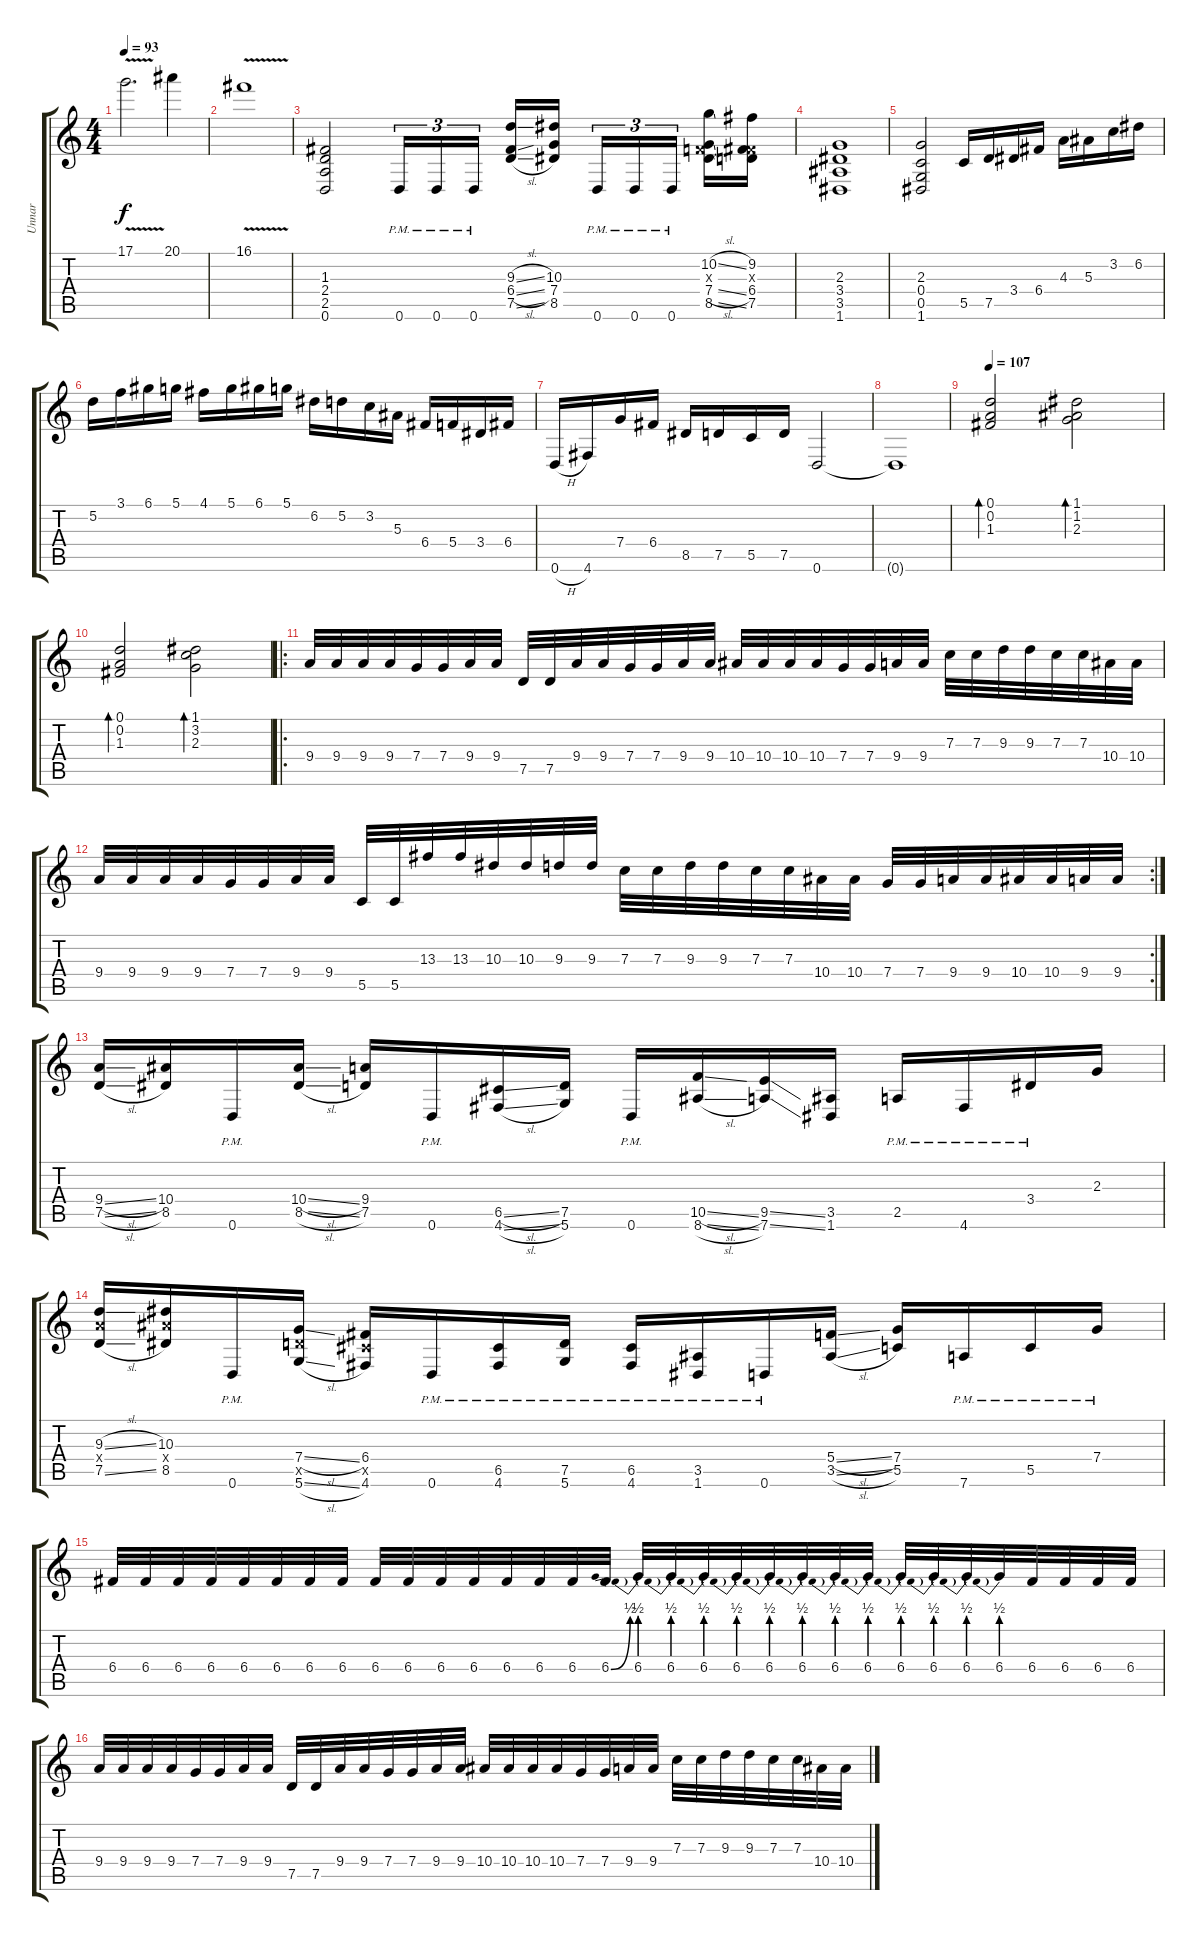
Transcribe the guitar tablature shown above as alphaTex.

\track ("Unnar" "Unnar") {instrument distortionguitar}
\staff {score tabs}
\tuning (D4 A3 F3 C3 G2 D2) {hide}
\ts (4 4)
\tempo 93
\clef g2
\ks c
17.1{v}.2{d dy f} 20.1.4 |
16.1{v}.1 |
(1.3 2.4 2.5 0.6).2 0.6{pm}.16{tu (3 2)} 0.6{pm}.16{tu (3 2)} 0.6{pm}.16{tu (3 2) beam splitsecondary} (9.3{sl} 6.4{sl} 7.5{sl}).16 (10.3 7.4 8.5).16 0.6{pm}.16{tu (3 2)} 0.6{pm}.16{tu (3 2)} 0.6{pm}.16{tu (3 2) beam splitsecondary} (10.2{sl} 0.3{x} 7.4{sl} 8.5{sl}).16 (9.2 0.3{x} 6.4 7.5).16 |
(2.3 3.4 3.5 1.6).1 |
(2.3 0.4 0.5 1.6).2 5.5.16 7.5.16 3.4.16 6.4.16 4.3.16 5.3.16 3.2.16 6.2.16 |
5.2.16 3.1.16 6.1.16 5.1.16 4.1.16 5.1.16 6.1.16 5.1.16 6.2.16 5.2.16 3.2.16 5.3.16 6.4.16 5.4.16 3.4.16 6.4.16 |
0.6{h}.16 4.6.16 7.4.16 6.4.16 8.5.16 7.5.16 5.5.16 7.5.16 0.6.2 |
0.6{t}.1 |
\tempo 107
(0.1 0.2 1.3).2{bd 60 instrument electricguitarclean} (1.1 1.2 2.3).2{bd 60} |
(0.1 0.2 1.3).2{bd 120} (1.1 3.2 2.3).2{bd 60} |
\ro
9.4.32{instrument distortionguitar} 9.4.32 9.4.32 9.4.32 7.4.32 7.4.32 9.4.32 9.4.32 7.5.32 7.5.32 9.4.32 9.4.32 7.4.32 7.4.32 9.4.32 9.4.32 10.4.32 10.4.32 10.4.32 10.4.32 7.4.32 7.4.32 9.4.32 9.4.32 7.3.32 7.3.32 9.3.32 9.3.32 7.3.32 7.3.32 10.4.32 10.4.32 |
\rc 2
9.4.32 9.4.32 9.4.32 9.4.32 7.4.32 7.4.32 9.4.32 9.4.32 5.5.32 5.5.32 13.3.32 13.3.32 10.3.32 10.3.32 9.3.32 9.3.32 7.3.32 7.3.32 9.3.32 9.3.32 7.3.32 7.3.32 10.4.32 10.4.32 7.4.32 7.4.32 9.4.32 9.4.32 10.4.32 10.4.32 9.4.32 9.4.32 |
(9.4{sl} 7.5{sl}).16 (10.4 8.5).16 0.6{pm}.16 (10.4{sl} 8.5{sl}).16 (9.4 7.5).16 0.6{pm}.16 (6.5{sl} 4.6{sl}).16 (7.5 5.6).16 0.6{pm}.16 (10.5{sl} 8.6{sl}).16 (9.5{ss} 7.6{ss}).16 (3.5 1.6).16 2.5{pm}.16 4.6{pm}.16 3.4{pm}.16 2.3.16 |
(9.3{sl} 9.4{x} 7.5{sl}).16 (10.3 10.4{x} 8.5).16 0.6{pm}.16 (7.4{sl} 7.5{x} 5.6{sl}).16 (6.4 6.5{x} 4.6).16 0.6{pm}.16 (6.5{pm} 4.6{pm}).16 (7.5{pm} 5.6{pm}).16 (6.5{pm} 4.6{pm}).16 (3.5{pm} 1.6{pm}).16 0.6{pm}.16 (5.4{sl} 3.5{sl}).16 (7.4 5.5).16 7.6{pm}.16 5.5{pm}.16 7.4{pm}.16 |
6.4.32 6.4.32 6.4.32 6.4.32 6.4.32 6.4.32 6.4.32 6.4.32 6.4.32 6.4.32 6.4.32 6.4.32 6.4.32 6.4.32 6.4.32 6.4{be (bend 0 0 60 2)}.32 6.4{be (prebend 0 2 60 2)}.32 6.4{be (prebend 0 2 60 2)}.32 6.4{be (prebend 0 2 60 2)}.32 6.4{be (prebend 0 2 60 2)}.32 6.4{be (prebend 0 2 60 2)}.32 6.4{be (prebend 0 2 60 2)}.32 6.4{be (prebend 0 2 60 2)}.32 6.4{be (prebend 0 2 60 2)}.32 6.4{be (prebend 0 2 60 2)}.32 6.4{be (prebend 0 2 60 2)}.32 6.4{be (prebend 0 2 60 2)}.32 6.4{be (prebend 0 2 60 2)}.32 6.4.32 6.4.32 6.4.32 6.4.32 |
9.4.32 9.4.32 9.4.32 9.4.32 7.4.32 7.4.32 9.4.32 9.4.32 7.5.32 7.5.32 9.4.32 9.4.32 7.4.32 7.4.32 9.4.32 9.4.32 10.4.32 10.4.32 10.4.32 10.4.32 7.4.32 7.4.32 9.4.32 9.4.32 7.3.32 7.3.32 9.3.32 9.3.32 7.3.32 7.3.32 10.4.32 10.4.32
